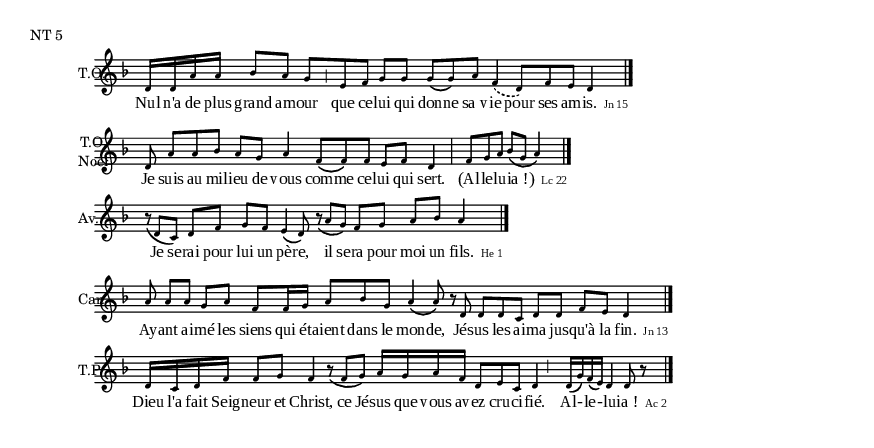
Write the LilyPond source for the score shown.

\version "2.14.0"
 \include "definitions.ly"
\markup {NT 5  }


\relative f' { 
	\new Staff {
		\cadenzaOn
		\key f \major
		\set Staff.instrumentName = \markup{ \center-column { T.O. } }
		d16[ d a' a]
		bes8[ a]
		\times 2/3 { g8[\pespace \cesurebasse \pespace e f] }
		g8[ g]
		\times 2/3 { g8[\( g\) a] }
		\slurDashed f4( 
		\times 2/3 { d8)[ f e] } d4
		\endBar
	}
	\addlyrics {
		Nul n'a de plus grand am -- our que ce -- lui qui don -- ne "sa v" -- ie pour ses am -- is.
		\markup { \citation #"Jn 15"}
 }
}


\relative f' { 
	\new Staff {
		\cadenzaOn
		\key f \major
		\set Staff.instrumentName = \markup{ \center-column { T.O. Noël } }
		d8
		\times 2/3 { a'8[ a bes] }
		a8[ g] a4
		\times 2/3 { f8[\( f\) f] }
		e8[ f] d4 \pespace\barre \pespace
		\times 2/3 {f8[ g a]} bes[\( g] a4\) 
		\endBar
	}
	\addlyrics {
		Je suis au mil -- ieu de vous com -- me cel -- ui qui sert. "(Al" -- le -- lu -- "ia !)" _ _
		\markup { \citation #"Lc 22"}
 }
}


\relative f' { 
	\new Staff {
		\cadenzaOn
		\key f \major
		\set Staff.instrumentName = \markup{ \center-column { Av. } }
		\times 2/3 { r8_\( d[ c]\) }
		d8[ f] g8[ f]
		\times 2/3 { e4\( d8\) } \pespace
		\times 2/3 { r8_\( a'[ g]\) }
		f8[ g] a8[ bes] a4
		\endBar
	}
	\addlyrics {
		Je se -- rai pour lui un pè -- re, il se -- ra pour moi un fils.
		\markup { \citation #"He 1"}
 }
}


\relative f' { 
	\new Staff {
		\cadenzaOn
		\key f \major
		\set Staff.instrumentName = \markup{ \center-column { Car. } }
		a8
		a8[ a] g8[ a]
		f8[ f16 g]
		\times 2/3 { a8[ bes g] }
		\times 2/3 { a4\( a8\) }
		\pespace r8 d,8
		\times 2/3 { d8[ d c] }
		d8[ d] f8[ e] d4		
		\endBar
	}
	\addlyrics {
		Ay -- ant ai -- mé les siens qui ét -- aient dans le mon -- de, Jés -- us les ai -- ma jus -- qu'à la fin.
		\markup { \citation #"Jn 13"}
 }
}


\relative f' { 
	\new Staff {
		\cadenzaOn
		\key f \major
		\set Staff.instrumentName = \markup{ \center-column { T.P. } }
		d16[ c d f]
		f8[ g] f4
		\times 2/3 { r8_\( f[ g]\) }
		a16[ g a f]
		\times 2/3 { d8[ e c] } d4
		\cesure \pespace d16[\( g\) f\( e]\) d4 d8 r
		\endBar
	}
	\addlyrics {
		Dieu l'a fait Seig -- neur et Christ, ce Jé -- sus que vous av -- ez cru -- ci -- fié. Al -- - -- le -- - -- lu -- "ia !"
		\markup { \citation #"Ac 2"}
 }
}

